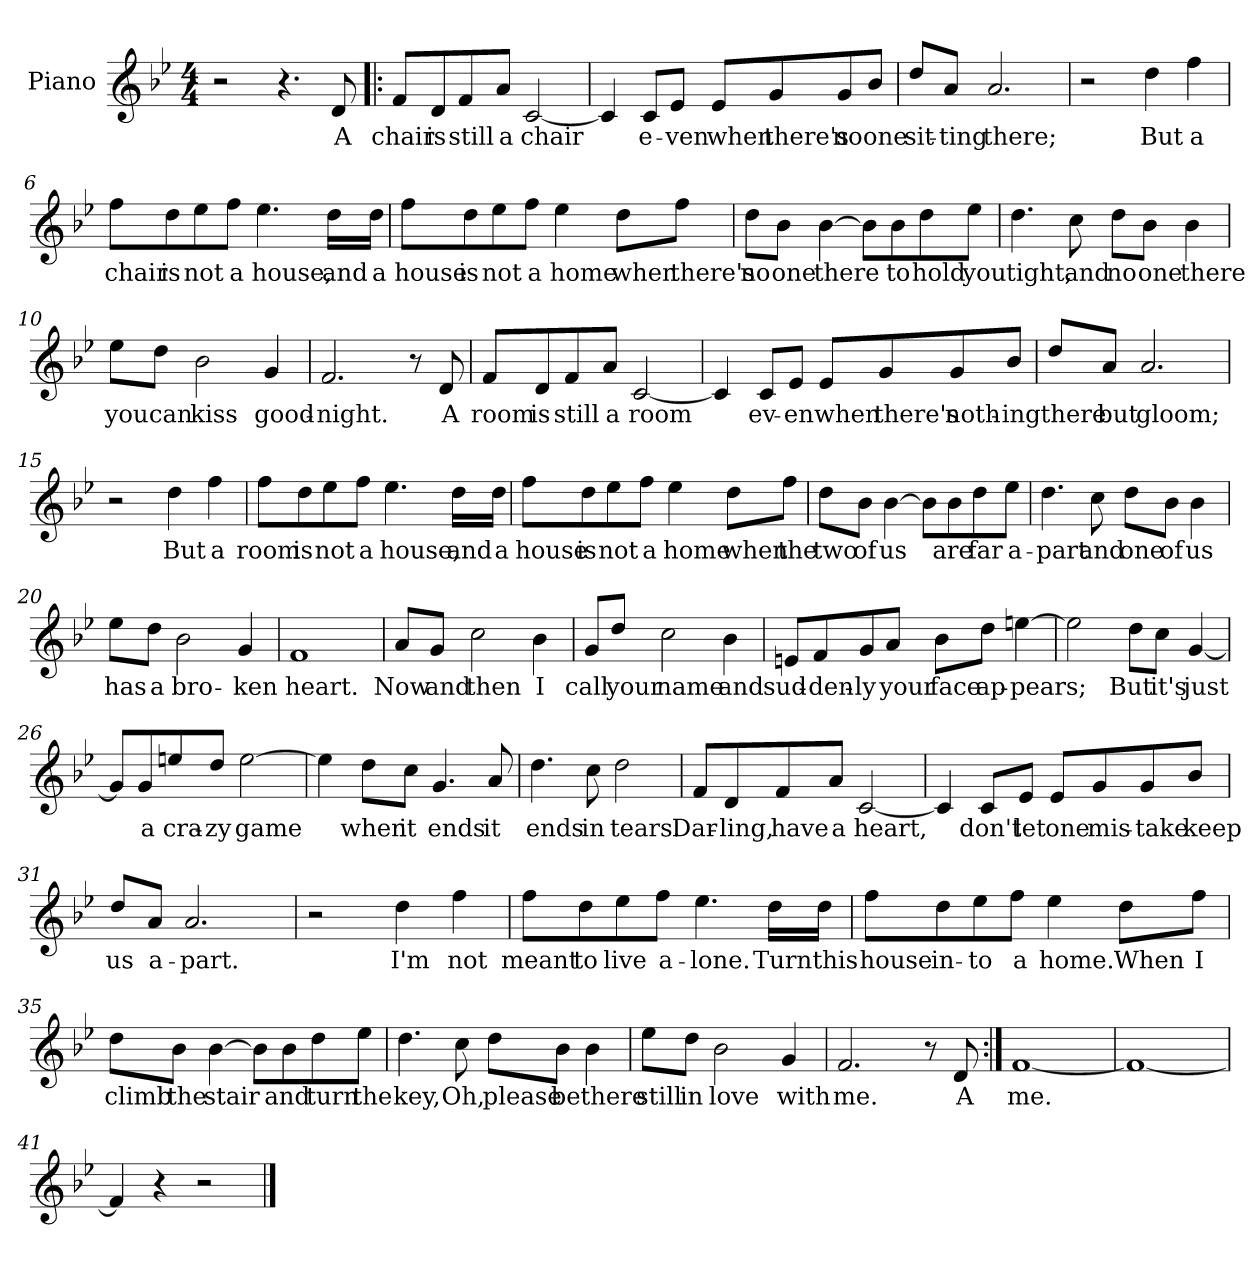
**kern	**text
*part1	*part1
*staff1	*staff1
*I"Piano	*
*I'Pno.	*
*clefG2	*
*k[b-e-]	*
*B-:	*
*M4/4	*
=1	=1
2r	.
4.r	.
8d/	A
=2!|:	=2!|:
8f/L	chair
8d/	is
8f/	still
8a/J	a
[2c/	chair
=3	=3
4c/]	.
8c/L	e-
8e-/J	-ven
8e-/L	when
8g/	there's
8g/	no
8b-/J	one
=4	=4
8dd/L	sit-
8a/J	-ting
2.a/	there;
!!LO:LB:g=z
=5	=5
2r	.
4dd\	But
4ff\	a
=6	=6
8ff\L	chair
8dd\	is
8ee-\	not
8ff\J	a
4.ee-\	house,
16dd\LL	and
16dd\JJ	a
=7	=7
8ff\L	house
8dd\	is
8ee-\	not
8ff\J	a
4ee-\	home
8dd\L	when
8ff\J	there's
!!LO:LB:g=z
=8	=8
8dd\L	no
8b-\J	one
[4b-\	there
8b-\L]	.
8b-\	to
8dd\	hold
8ee-\J	you
=9	=9
4.dd\	tight,
8cc\	and
8dd\L	no
8b-\J	one
4b-\	there
=10	=10
8ee-\L	you
8dd\J	can
2b-\	kiss
4g/	good-
=11	=11
2.f/	-night.
8r	.
8d/	A
!!LO:LB:g=z
=12	=12
8f/L	room
8d/	is
8f/	still
8a/J	a
[2c/	room
=13	=13
4c/]	.
8c/L	ev-
8e-/J	-en
8e-/L	when
8g/	there's
8g/	noth-
8b-/J	-ing
=14	=14
8dd/L	there
8a/J	but
2.a/	gloom;
=15	=15
2r	.
4dd\	But
4ff\	a
!!LO:LB:g=z
=16	=16
8ff\L	room
8dd\	is
8ee-\	not
8ff\J	a
4.ee-\	house,
16dd\LL	and
16dd\JJ	a
=17	=17
8ff\L	house
8dd\	is
8ee-\	not
8ff\J	a
4ee-\	home
8dd\L	when
8ff\J	the
=18	=18
8dd\L	two
8b-\J	of
[4b-\	us
8b-\L]	.
8b-\	are
8dd\	far
8ee-\J	a-
!!LO:LB:g=z
=19	=19
4.dd\	-part
8cc\	and
8dd\L	one
8b-\J	of
4b-\	us
=20	=20
8ee-\L	has
8dd\J	a
2b-\	bro-
4g/	-ken
=21	=21
1f	heart.
=22	=22
8a/L	Now
8g/J	and
2cc\	then
4b-\	I
!!LO:LB:g=z
=23	=23
8g/L	call
8dd/J	your
2cc\	name
4b-\	and
=24	=24
8en/L	sud-
8f/	-den-
8g/	-ly
8a/J	your
8b-\L	face
8dd\J	ap-
[4een\	-pears;
=25	=25
2ee\]	.
8dd\L	But
8cc\J	it's
[4g/	just
!!LO:LB:g=z
=26	=26
8g/L]	.
8g/	a
8een/	cra-
8dd/J	-zy
[2ee\	game
=27	=27
4ee\]	.
8dd\L	when
8cc\J	it
4.g/	ends
8a/	it
=28	=28
4.dd\	ends
8cc\	in
2dd\	tears.
!!LO:PB:g=z
=29	=29
8f/L	Dar-
8d/	-ling,
8f/	have
8a/J	a
[2c/	heart,
=30	=30
4c/]	.
8c/L	don't
8e-/J	let
8e-/L	one
8g/	mis-
8g/	-take
8b-/J	keep
=31	=31
8dd/L	us
8a/J	a-
2.a/	-part.
!!LO:LB:g=z
=32	=32
2r	.
4dd\	I'm
4ff\	not
=33	=33
8ff\L	meant
8dd\	to
8ee-\	live
8ff\J	a-
4.ee-\	-lone.
16dd\LL	Turn
16dd\JJ	this
=34	=34
8ff\L	house
8dd\	in-
8ee-\	-to
8ff\J	a
4ee-\	home.
8dd\L	When
8ff\J	I
!!LO:LB:g=z
=35	=35
8dd\L	climb
8b-\J	the
[4b-\	stair
8b-\L]	.
8b-\	and
8dd\	turn
8ee-\J	the
=36	=36
4.dd\	key,
8cc\	Oh,
8dd\L	please
8b-\J	be
4b-\	there
=37	=37
8ee-\L	still
8dd\J	in
2b-\	love
4g/	with
!!LO:LB:g=z
=38	=38
2.f/	me.
8r	.
8d/	A
=39:|!	=39:|!
[1f	me.
=40	=40
1f_	.
=41	=41
4f/]	.
4r	.
2r	.
==	==
*-	*-
